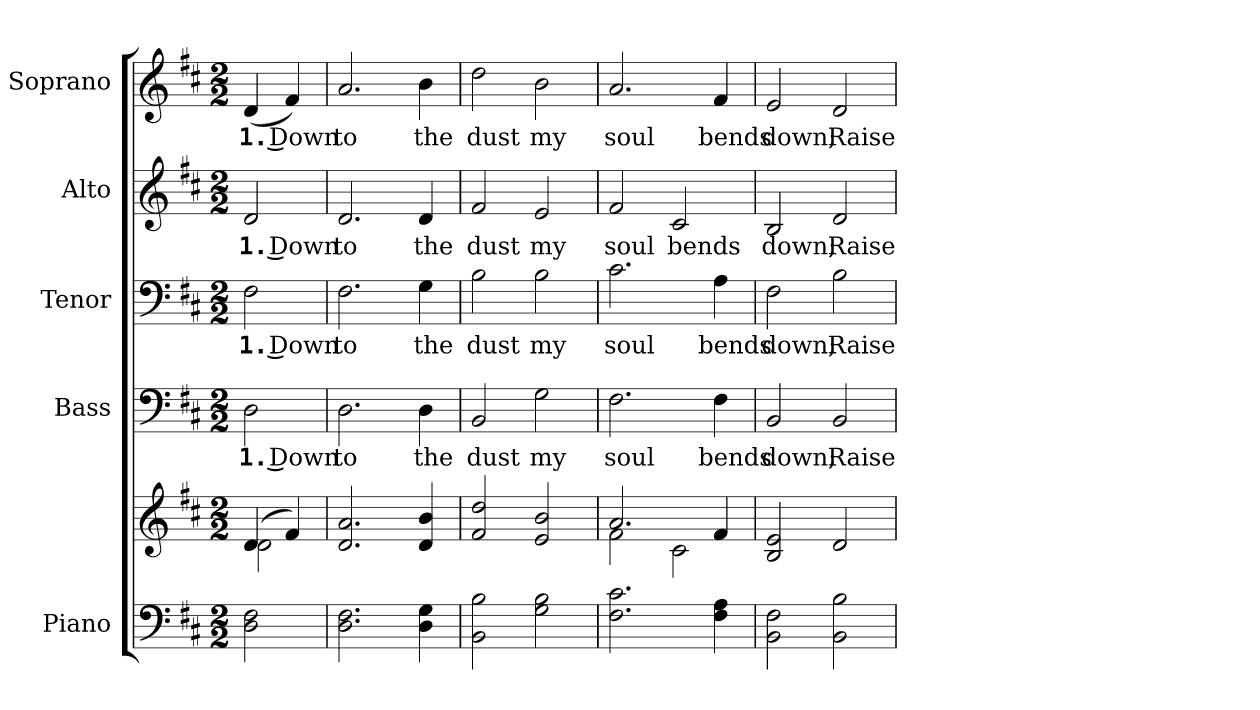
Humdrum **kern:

**kern	**kern	**kern	**text	**kern	**text	**kern	**text	**kern	**text
*part5	*part5	*part4	*part4	*part3	*part3	*part2	*part2	*part1	*part1
*staff6	*staff5	*staff4	*staff4	*staff3	*staff3	*staff2	*staff2	*staff1	*staff1
*I"Piano	*	*I"Bass	*	*I"Tenor	*	*I"Alto	*	*I"Soprano	*
*I'Pno.	*	*I'B.	*	*I'T.	*	*I'A.	*	*I'S.	*
!!LO:PB:g=z
*clefF4	*clefG2	*clefF4	*	*clefF4	*	*clefG2	*	*clefG2	*
*k[f#c#]	*k[f#c#]	*k[f#c#]	*	*k[f#c#]	*	*k[f#c#]	*	*k[f#c#]	*
*D:	*D:	*D:	*	*D:	*	*D:	*	*D:	*
*M2/2	*M2/2	*M2/2	*	*M2/2	*	*M2/2	*	*M2/2	*
*MM200	*MM200	*MM200	*	*MM200	*	*MM200	*	*MM200	*
=1	=1	=1	=1	=1	=1	=1	=1	=1	=1
*	*^	*	*	*	*	*	*	*	*
!	!	!	!	!LO:LY:b:color=#000000	!	!	!	!	!	!
!	!	!	!	!	!	!LO:LY:b:color=#000000	!	!	!	!
!	!	!	!	!	!	!	!	!LO:LY:b:color=#000000	!	!
!	!	!	!	!	!	!	!	!	!	!LO:LY:b:color=#000000
2Di\ 2F#i	(4di/	2di\	2Di\	1. Down	2F#i\	1. Down	2di/	1. Down	(4di/	1. Down
.	4f#i/)	.	.	.	.	.	.	.	4f#i/)	.
*	*v	*v	*	*	*	*	*	*	*	*
=2	=2	=2	=2	=2	=2	=2	=2	=2	=2
!	!	!	!LO:LY:b:color=#000000	!	!	!	!	!	!
!	!	!	!	!	!LO:LY:b:color=#000000	!	!	!	!
!	!	!	!	!	!	!	!LO:LY:b:color=#000000	!	!
!	!	!	!	!	!	!	!	!	!LO:LY:b:color=#000000
2.Di\ 2.F#i	2.di/ 2.ai	2.Di\	to	2.F#i\	to	2.di/	to	2.ai/	to
!	!	!	!LO:LY:b:color=#000000	!	!	!	!	!	!
!	!	!	!	!	!LO:LY:b:color=#000000	!	!	!	!
!	!	!	!	!	!	!	!LO:LY:b:color=#000000	!	!
!	!	!	!	!	!	!	!	!	!LO:LY:b:color=#000000
4Di\ 4Gi	4di/ 4bi	4Di\	the	4Gi\	the	4di/	the	4bi\	the
=3	=3	=3	=3	=3	=3	=3	=3	=3	=3
!	!	!	!LO:LY:b:color=#000000	!	!	!	!	!	!
!	!	!	!	!	!LO:LY:b:color=#000000	!	!	!	!
!	!	!	!	!	!	!	!LO:LY:b:color=#000000	!	!
!	!	!	!	!	!	!	!	!	!LO:LY:b:color=#000000
2BBi\ 2Bi	2f#i/ 2ddi	2BBi/	dust	2Bi\	dust	2f#i/	dust	2ddi\	dust
!	!	!	!LO:LY:b:color=#000000	!	!	!	!	!	!
!	!	!	!	!	!LO:LY:b:color=#000000	!	!	!	!
!	!	!	!	!	!	!	!LO:LY:b:color=#000000	!	!
!	!	!	!	!	!	!	!	!	!LO:LY:b:color=#000000
2Gi\ 2Bi	2ei/ 2bi	2Gi\	my	2Bi\	my	2ei/	my	2bi\	my
=4	=4	=4	=4	=4	=4	=4	=4	=4	=4
*	*^	*	*	*	*	*	*	*	*
!	!	!	!	!LO:LY:b:color=#000000	!	!	!	!	!	!
!	!	!	!	!	!	!LO:LY:b:color=#000000	!	!	!	!
!	!	!	!	!	!	!	!	!LO:LY:b:color=#000000	!	!
!	!	!	!	!	!	!	!	!	!	!LO:LY:b:color=#000000
2.F#i\ 2.c#i	2.ai/	2f#i\	2.F#i\	soul	2.c#i\	soul	2f#i/	soul	2.ai/	soul
!	!	!	!	!	!	!	!	!LO:LY:b:color=#000000	!	!
.	.	2c#i\	.	.	.	.	2c#i/	bends	.	.
!	!	!	!	!LO:LY:b:color=#000000	!	!	!	!	!	!
!	!	!	!	!	!	!LO:LY:b:color=#000000	!	!	!	!
!	!	!	!	!	!	!	!	!	!	!LO:LY:b:color=#000000
4F#i\ 4Ai	4f#i/	.	4F#i\	bends	4Ai\	bends	.	.	4f#i/	bends
*	*v	*v	*	*	*	*	*	*	*	*
=5	=5	=5	=5	=5	=5	=5	=5	=5	=5
!	!	!	!LO:LY:b:color=#000000	!	!	!	!	!	!
!	!	!	!	!	!LO:LY:b:color=#000000	!	!	!	!
!	!	!	!	!	!	!	!LO:LY:b:color=#000000	!	!
!	!	!	!	!	!	!	!	!	!LO:LY:b:color=#000000
2BBi\ 2F#i	2Bi/ 2ei	2BBi/	down;	2F#i\	down;	2Bi/	down;	2ei/	down;
!	!	!	!LO:LY:b:color=#000000	!	!	!	!	!	!
!	!	!	!	!	!LO:LY:b:color=#000000	!	!	!	!
!	!	!	!	!	!	!	!LO:LY:b:color=#000000	!	!
!	!	!	!	!	!	!	!	!	!LO:LY:b:color=#000000
2BBi\ 2Bi	2di/	2BBi/	Raise	2Bi\	Raise	2di/	Raise	2di/	Raise
=	=	=	=	=	=	=	=	=	=
*-	*-	*-	*-	*-	*-	*-	*-	*-	*-
